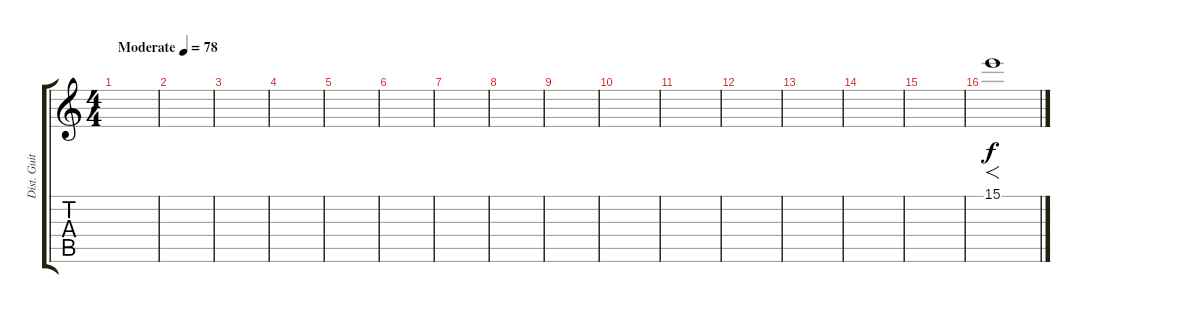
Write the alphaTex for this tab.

\track ("Dist. Guitar" "Dist. Guit") {instrument distortionguitar}
\staff {score tabs}
\tuning (Db4 Ab3 E3 B2 Gb2 Db2) {hide}
\ts (4 4)
\tempo (78 "Moderate")
\clef g2
\ks c
|
|
|
|
|
|
|
|
|
|
|
|
|
|
|
15.1.1{f}
